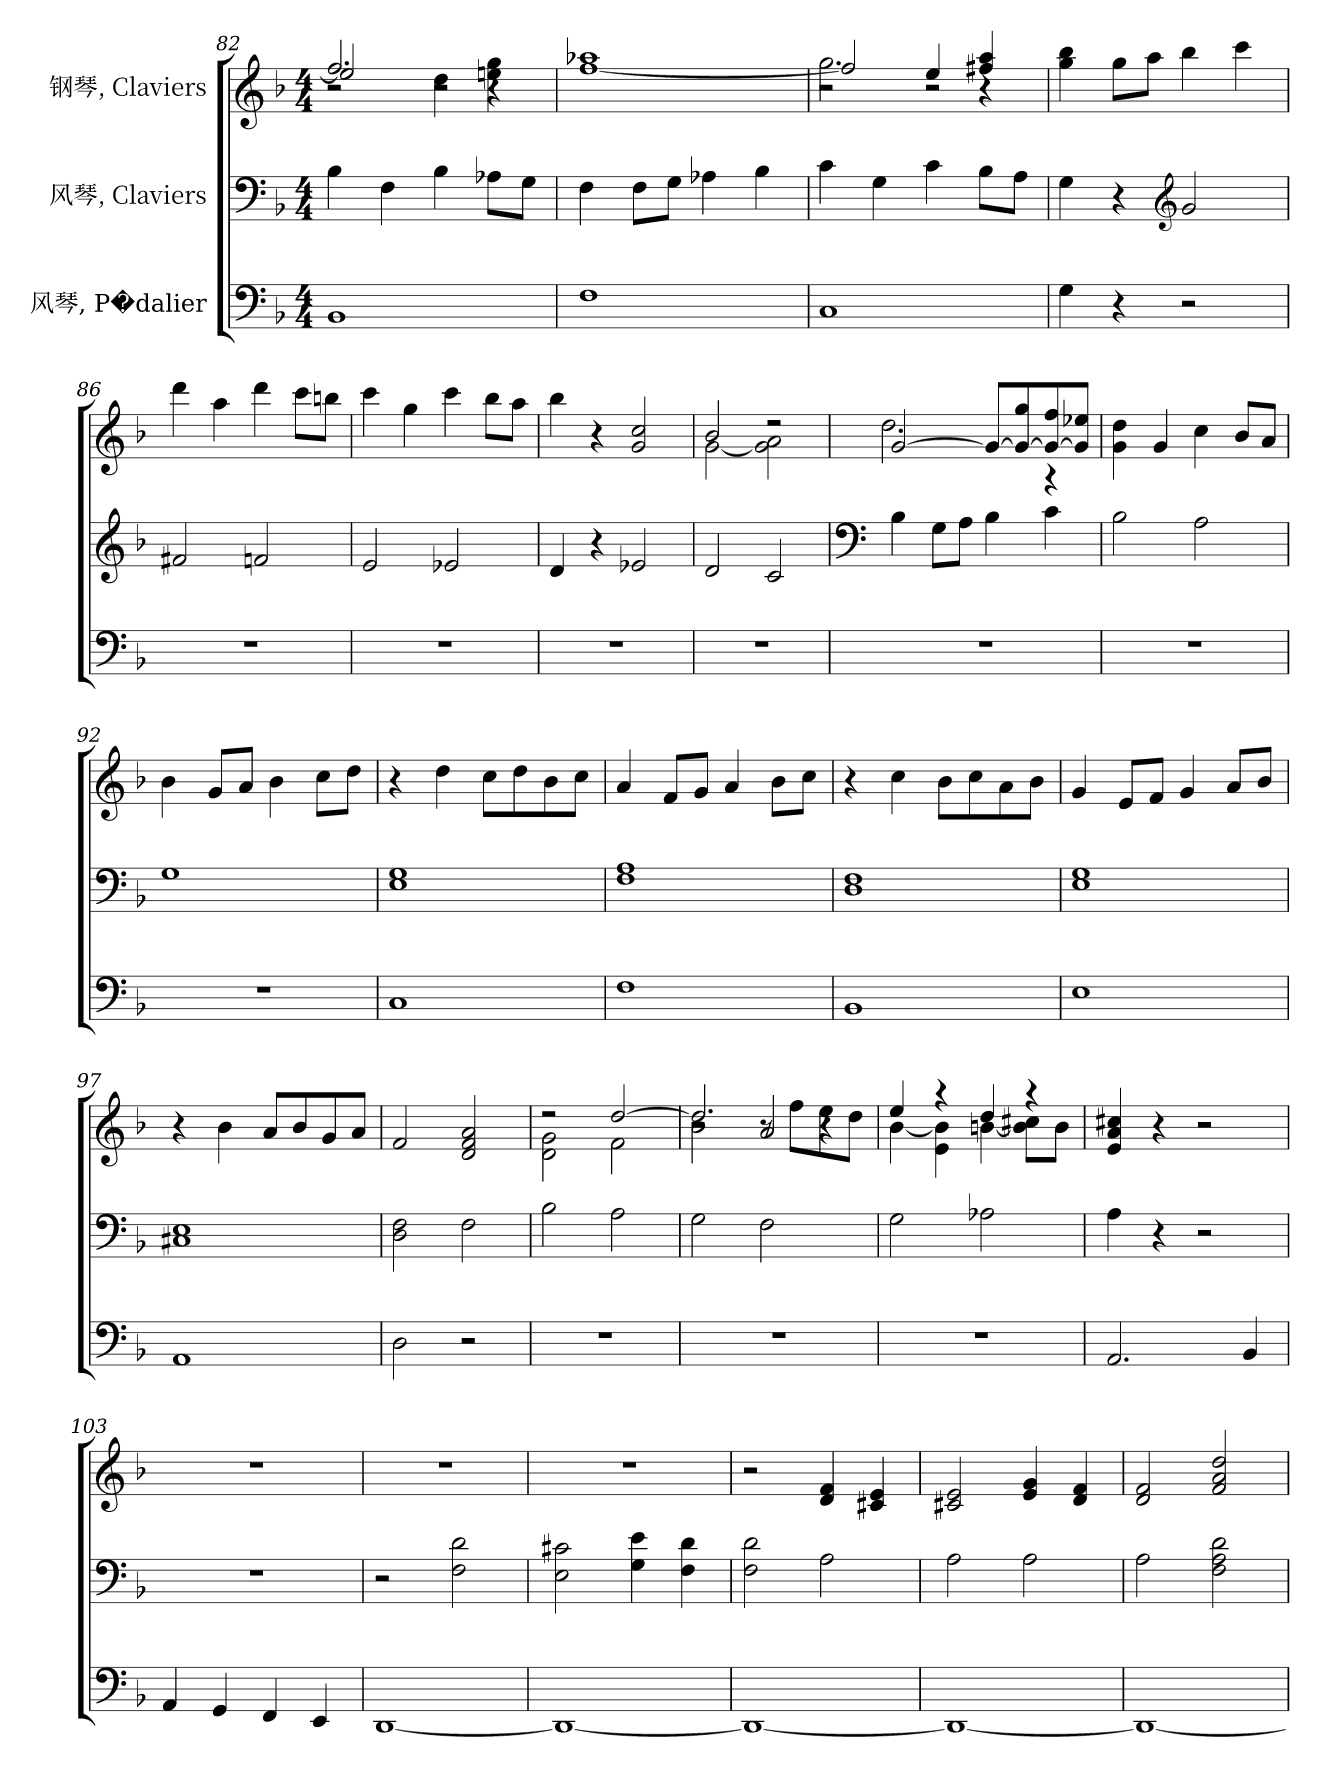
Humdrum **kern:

**kern	**kern	**kern
*part3	*part2	*part1
*staff3	*staff2	*staff1
*I"风琴, P�dalier	*I"风琴, Claviers	*I"钢琴, Claviers
*clefF4	*clefF4	*clefG2
*k[b-]	*k[b-]	*k[b-]
*M4/4	*M4/4	*M4/4
=82	=82	=82
*	*	*^
*	*	*	*^
1BB-	4B-\	2.ff/	2r	2ee-/]
.	4F\	.	.	.
.	4B-\	.	4dd\	2r
.	8A-X\L	4r	4een\ 4gg\	.
.	8G\J	.	.	.
*	*	*	*v	*v
!!LO:LB:g=z
=83	=83	=83	=83
1F	4F\	1aa-X	[1ff
.	8F\L	.	.
.	8G\J	.	.
.	4A-X\	.	.
.	4B-\	.	.
=84	=84	=84	=84
*	*	*	*^
1C	4c\	2r	2.gg\	2ff/]
.	4G\	.	.	.
.	4c\	4ee/	.	2r
.	8B-\L	4ff#X/ 4aa/	4r	.
.	8A\J	.	.	.
*	*	*v	*v	*v
=85	=85	=85
4G\	4G\	4gg\ 4bb-\
4r	4r	8gg\L
.	.	8aa\J
*	*clefG2	*
2r	2g/	4bb-\
.	.	4ccc\
=86	=86	=86
1r	2f#X/	4ddd\
.	.	4aa\
.	2fn/	4ddd\
.	.	8ccc\L
.	.	8bbn\J
=87	=87	=87
1r	2e/	4ccc\
.	.	4gg\
.	2e-X/	4ccc\
.	.	8bb-\L
.	.	8aa\J
=88	=88	=88
1r	4d/	4bb-\
.	4r	4r
.	2e-X/	2g/ 2cc/
!!LO:PB:g=z
=89	=89	=89
*	*	*^
1r	2d/	2b-/	[2g\
.	2c/	2r	2g\] 2a\
=90	=90	=90	=90
*	*clefF4	*	*
1r	4B-\	[2g/	2.dd\
.	8G\L	.	.
.	8A\J	.	.
.	4B-\	8g/L_	.
.	.	8g/_ 8gg/	.
.	4c\	8g/_ 8ff/	4r
.	.	8g/] 8ee-X/J	.
*	*	*v	*v
=91	=91	=91
1r	2B-\	4g\ 4dd\
.	.	4g/
.	2A\	4cc\
.	.	8b-/L
.	.	8a/J
=92	=92	=92
1r	1G	4b-\
.	.	8g/L
.	.	8a/J
.	.	4b-\
.	.	8cc\L
.	.	8dd\J
=93	=93	=93
1C	1E 1G	4r
.	.	4dd\
.	.	8cc\L
.	.	8dd\
.	.	8b-\
.	.	8cc\J
=94	=94	=94
1F	1F 1A	4a/
.	.	8f/L
.	.	8g/J
.	.	4a/
.	.	8b-\L
.	.	8cc\J
!!LO:LB:g=z
=95	=95	=95
1BB-	1D 1F	4r
.	.	4cc\
.	.	8b-\L
.	.	8cc\
.	.	8a\
.	.	8b-\J
=96	=96	=96
1E	1E 1G	4g/
.	.	8e/L
.	.	8f/J
.	.	4g/
.	.	8a/L
.	.	8b-/J
=97	=97	=97
1AA	1C#X 1E	4r
.	.	4b-\
.	.	8a/L
.	.	8b-/
.	.	8g/
.	.	8a/J
=98	=98	=98
2D\	2D\ 2F\	2f/
2r	2F\	2d/ 2f/ 2a/
=99	=99	=99
*	*	*^
1r	2B-\	2r	2d\ 2g\
.	2A\	[2dd/	2f\
=100	=100	=100	=100
*	*	*	*^
1r	2G\	2.dd/]	2b-\	2r
.	2F\	.	8r	2a/
.	.	.	8ff\L	.
.	.	4r	8ee\	.
.	.	.	8dd\J	.
*	*	*	*v	*v
=101	=101	=101	=101
1r	2G\	4ee/	[4b-\
.	.	4r	4e\ 4b-\]
.	2A-X\	4dd/	[4bn\
.	.	4r	8b\] 8cc#X\L
.	.	.	8b\J
*	*	*v	*v
!!LO:LB:g=z
=102	=102	=102
2.AA/	4A\	4e/ 4a/ 4cc#X/
.	4r	4r
.	2r	2r
4BB-/	.	.
=103	=103	=103
4AA/	1r	1r
4GG/	.	.
4FF/	.	.
4EE/	.	.
=104	=104	=104
[1DD	2r	1r
.	2F\ 2d\	.
=105	=105	=105
1DD_	2E\ 2c#X\	1r
.	4G\ 4e\	.
.	4F\ 4d\	.
=106	=106	=106
1DD_	2F\ 2d\	2r
.	2A\	4d/ 4f/
.	.	4c#X/ 4e/
=107	=107	=107
1DD_	2A\	2c#X/ 2e/
.	2A\	4e/ 4g/
.	.	4d/ 4f/
=108	=108	=108
1DD_	2A\	2d/ 2f/
.	2F\ 2A\ 2d\	2f/ 2a/ 2dd/
=	=	=
*-	*-	*-
